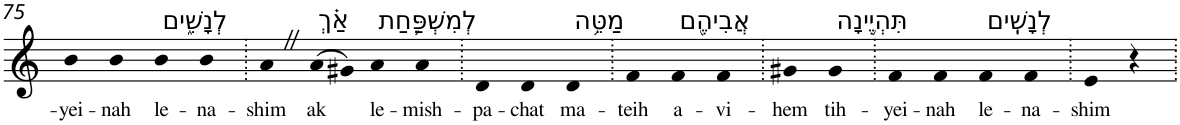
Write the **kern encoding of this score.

**kern	**text
*part1	*part1
*staff1	*staff1
*I"Piano	*
*I'Pno	*
!!LO:PB:g=z
*clefG2	*
*k[]	*
=75	=75
!	!LO:LY:b
4b	-yei-
!	!LO:LY:b
4b	-nah
!LO:TX:a:t=לְנָשִׁ֑ים	!
!	!LO:LY:b
4b	le-
!	!LO:LY:b
4b	-na-
=76.	=76.
!	!LO:LY:b
4aZ	-shim
!LO:TX:a:t=אַ֗ךְ	!
!	!LO:LY:b
(>8a	ak
8g#X)	.
!LO:TX:a:t=לְמִשְׁפַּ֛חַת	!
!	!LO:LY:b
4a	le-
!	!LO:LY:b
4a	-mish-
=77.	=77.
!	!LO:LY:b
4d	-pa-
!	!LO:LY:b
4d	-chat
!LO:TX:a:t=מַטֵּ֥ה	!
!	!LO:LY:b
4d	ma-
=78.	=78.
!	!LO:LY:b
4f	-teih
!LO:TX:a:t=אֲבִיהֶ֖ם	!
!	!LO:LY:b
4f	a-
!	!LO:LY:b
4f	-vi-
=79.	=79.
!	!LO:LY:b
4g#X	-hem
!LO:TX:a:t=תִּהְיֶ֥ינָה	!
!	!LO:LY:b
4g#	tih-
=80.	=80.
!	!LO:LY:b
4f	-yei-
!	!LO:LY:b
4f	-nah
!LO:TX:a:t=לְנָשִֽׁים	!
!	!LO:LY:b
4f	le-
!	!LO:LY:b
4f	-na-
=81.	=81.
!	!LO:LY:b
4e	-shim
4r	.
=.	=.
*-	*-
